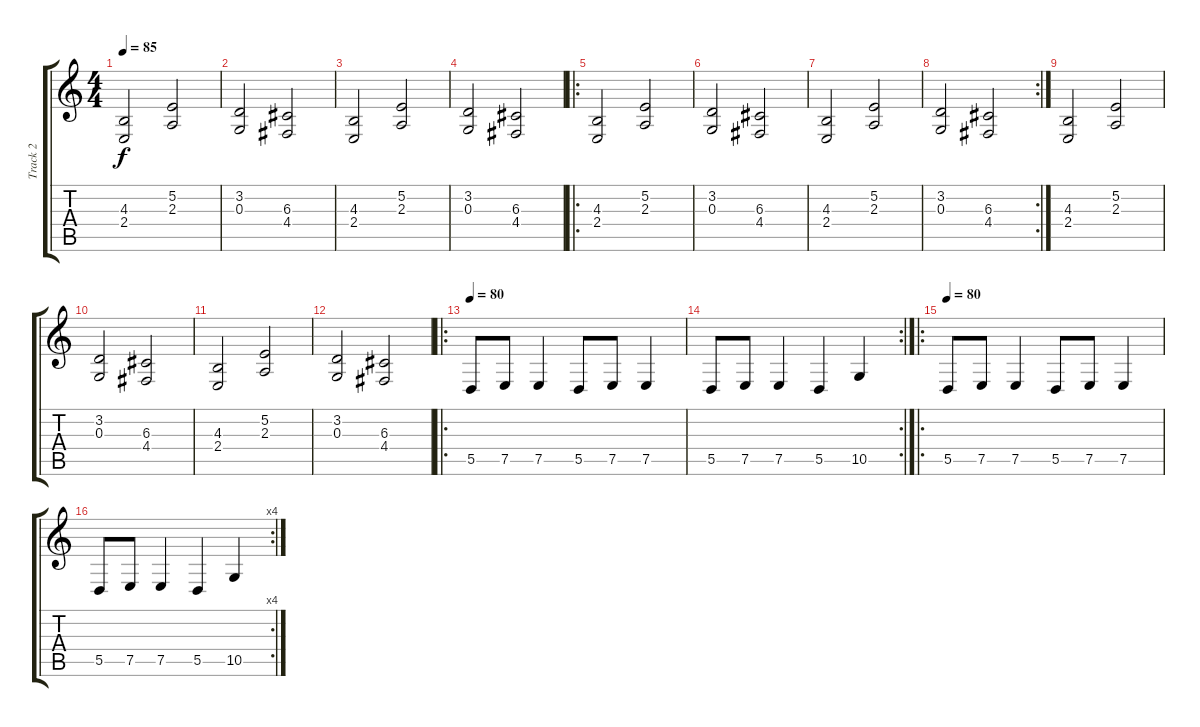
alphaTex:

\track ("Track 2" "Track 2") {instrument stringensemble1}
\staff {score tabs}
\tuning (E4 B3 G3 D3 A2 E2) {hide}
\ts (4 4)
\tempo 85
\clef g2
\ks c
(4.3 2.4).2{dy f} (5.2 2.3).2 |
(3.2 0.3).2 (6.3 4.4).2 |
(4.3 2.4).2 (5.2 2.3).2 |
(3.2 0.3).2 (6.3 4.4).2 |
\ro
(4.3 2.4).2 (5.2 2.3).2 |
(3.2 0.3).2 (6.3 4.4).2 |
(4.3 2.4).2 (5.2 2.3).2 |
\rc 2
(3.2 0.3).2 (6.3 4.4).2 |
(4.3 2.4).2 (5.2 2.3).2 |
(3.2 0.3).2 (6.3 4.4).2 |
(4.3 2.4).2 (5.2 2.3).2 |
(3.2 0.3).2 (6.3 4.4).2 |
\ro
\tempo 80
5.5.8 7.5.8 7.5.4 5.5.8 7.5.8 7.5.4 |
\rc 2
5.5.8 7.5.8 7.5.4 5.5.4 10.5.4 |
\ro
\tempo 80
5.5.8 7.5.8 7.5.4 5.5.8 7.5.8 7.5.4 |
\rc 4
5.5.8 7.5.8 7.5.4 5.5.4 10.5.4
